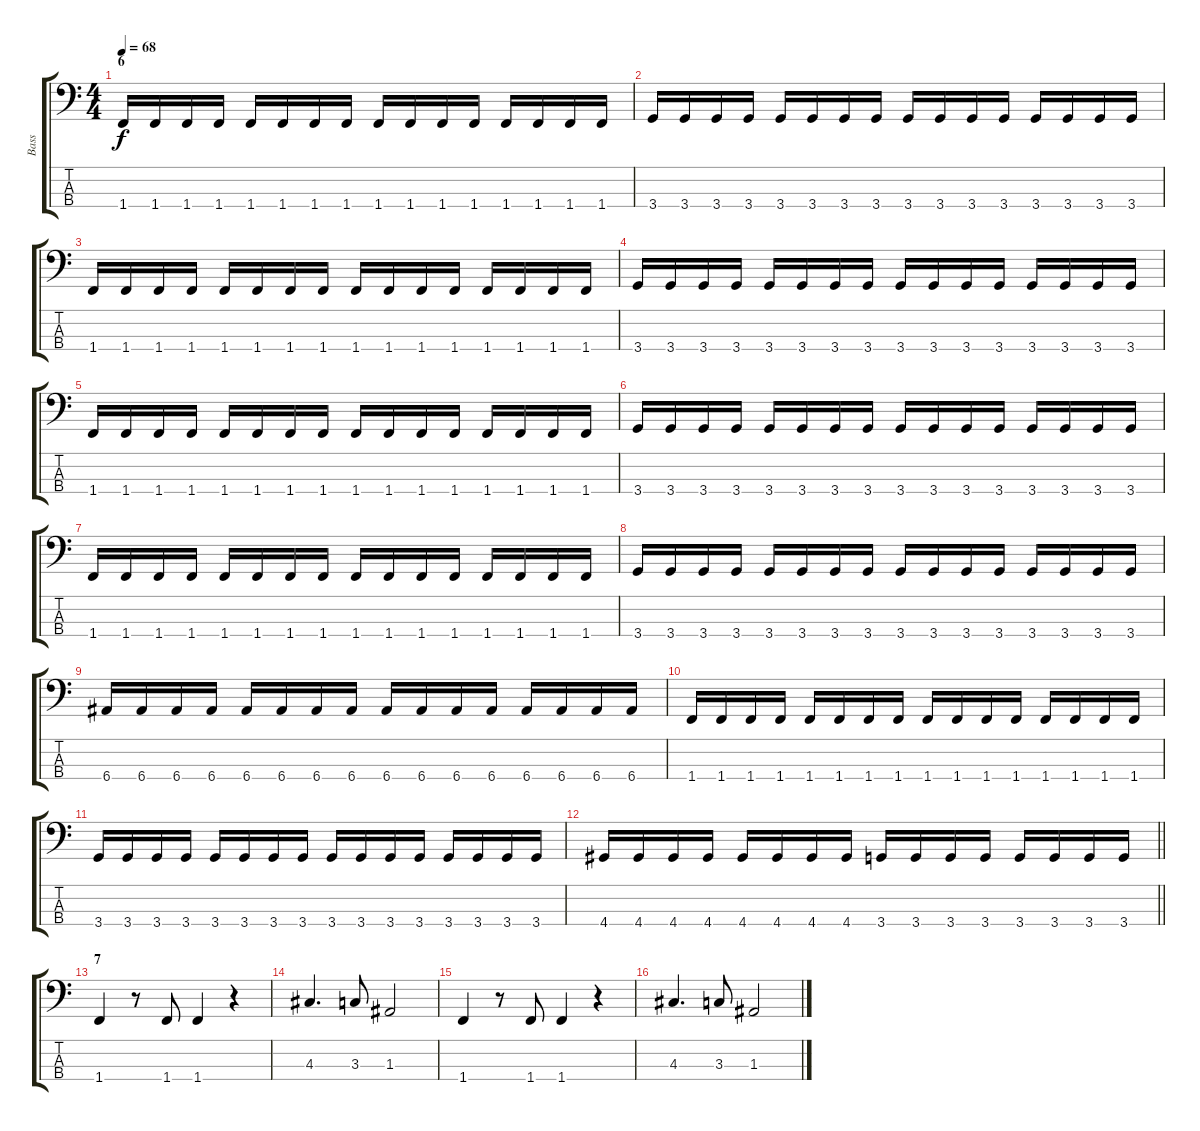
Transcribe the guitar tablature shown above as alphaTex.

\track ("Bass" "Bass") {instrument electricbassfinger}
\staff {score tabs}
\tuning (G2 D2 A1 E1) {hide}
\ts (4 4)
\section ("" "6")
\tempo 68
\clef f4
\ks c
1.4.16{dy f} 1.4.16 1.4.16 1.4.16 1.4.16 1.4.16 1.4.16 1.4.16 1.4.16 1.4.16 1.4.16 1.4.16 1.4.16 1.4.16 1.4.16 1.4.16 |
3.4.16 3.4.16 3.4.16 3.4.16 3.4.16 3.4.16 3.4.16 3.4.16 3.4.16 3.4.16 3.4.16 3.4.16 3.4.16 3.4.16 3.4.16 3.4.16 |
1.4.16 1.4.16 1.4.16 1.4.16 1.4.16 1.4.16 1.4.16 1.4.16 1.4.16 1.4.16 1.4.16 1.4.16 1.4.16 1.4.16 1.4.16 1.4.16 |
3.4.16 3.4.16 3.4.16 3.4.16 3.4.16 3.4.16 3.4.16 3.4.16 3.4.16 3.4.16 3.4.16 3.4.16 3.4.16 3.4.16 3.4.16 3.4.16 |
1.4.16 1.4.16 1.4.16 1.4.16 1.4.16 1.4.16 1.4.16 1.4.16 1.4.16 1.4.16 1.4.16 1.4.16 1.4.16 1.4.16 1.4.16 1.4.16 |
3.4.16 3.4.16 3.4.16 3.4.16 3.4.16 3.4.16 3.4.16 3.4.16 3.4.16 3.4.16 3.4.16 3.4.16 3.4.16 3.4.16 3.4.16 3.4.16 |
1.4.16 1.4.16 1.4.16 1.4.16 1.4.16 1.4.16 1.4.16 1.4.16 1.4.16 1.4.16 1.4.16 1.4.16 1.4.16 1.4.16 1.4.16 1.4.16 |
3.4.16 3.4.16 3.4.16 3.4.16 3.4.16 3.4.16 3.4.16 3.4.16 3.4.16 3.4.16 3.4.16 3.4.16 3.4.16 3.4.16 3.4.16 3.4.16 |
6.4.16 6.4.16 6.4.16 6.4.16 6.4.16 6.4.16 6.4.16 6.4.16 6.4.16 6.4.16 6.4.16 6.4.16 6.4.16 6.4.16 6.4.16 6.4.16 |
1.4.16 1.4.16 1.4.16 1.4.16 1.4.16 1.4.16 1.4.16 1.4.16 1.4.16 1.4.16 1.4.16 1.4.16 1.4.16 1.4.16 1.4.16 1.4.16 |
3.4.16 3.4.16 3.4.16 3.4.16 3.4.16 3.4.16 3.4.16 3.4.16 3.4.16 3.4.16 3.4.16 3.4.16 3.4.16 3.4.16 3.4.16 3.4.16 |
\barLineRight lightlight
4.4.16 4.4.16 4.4.16 4.4.16 4.4.16 4.4.16 4.4.16 4.4.16 3.4.16 3.4.16 3.4.16 3.4.16 3.4.16 3.4.16 3.4.16 3.4.16 |
\section ("" "7")
1.4.4 r.8 1.4.8 1.4.4 r.4 |
4.3.4{d} 3.3.8 1.3.2 |
1.4.4 r.8 1.4.8 1.4.4 r.4 |
4.3.4{d} 3.3.8 1.3.2
